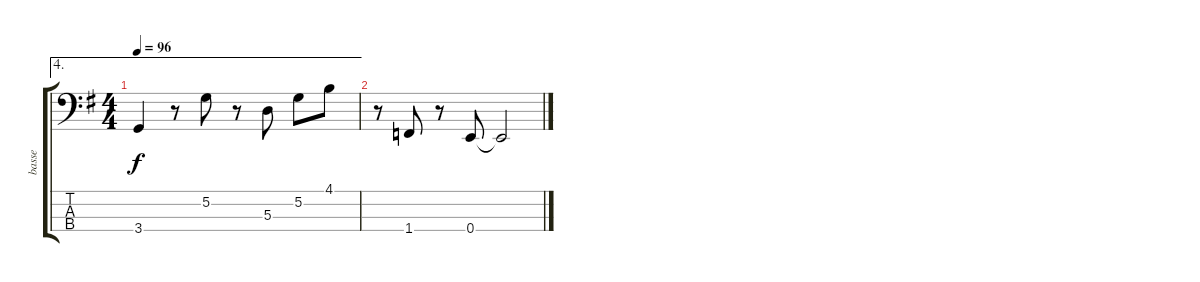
\track ("basse" "basse") {instrument electricbassfinger}
\staff {score tabs}
\tuning (G2 D2 A1 E1) {hide}
\ae 4
\ts (4 4)
\tempo 96
\clef f4
\ks g
3.4.4{dy f} r.8 5.2.8 r.8 5.3.8 5.2.8 4.1.8 |
r.8 1.4.8 r.8 0.4.8 0.4{t}.2
